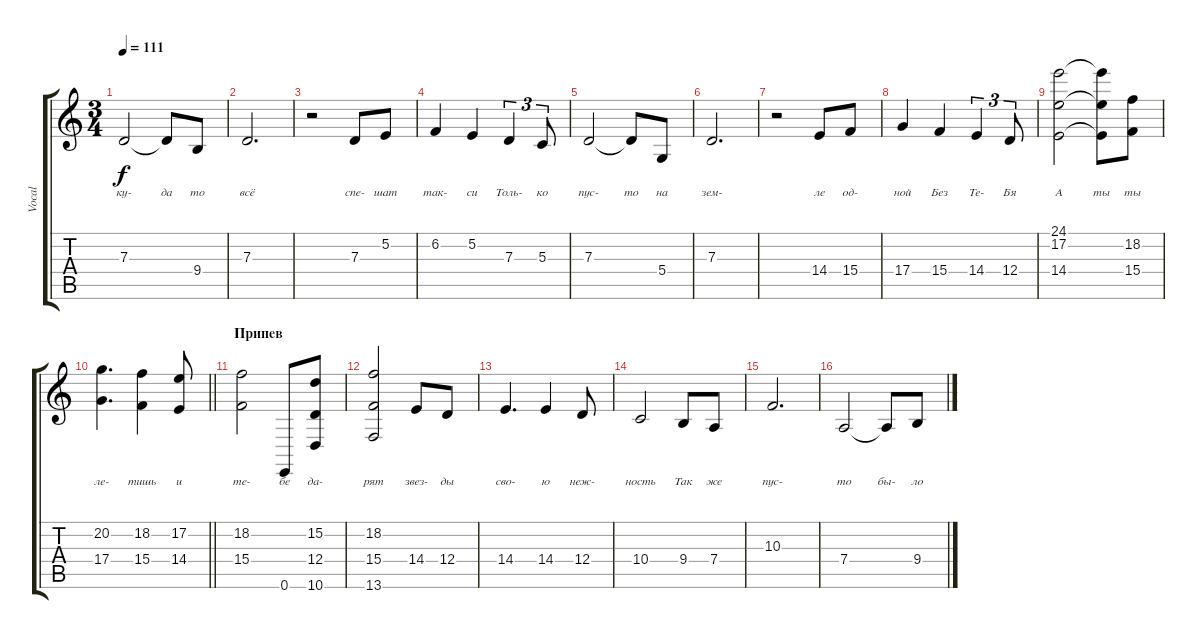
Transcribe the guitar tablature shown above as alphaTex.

\track ("Vocal" "Vocal") {instrument electricgrandpiano}
\staff {score tabs}
\tuning (E4 B3 G3 D3 A2 E2) {hide}
\ts (3 4)
\tempo 111
\clef g2
\ks c
7.3.2{lyrics (0 "ку-") lyrics (1 "") lyrics (2 "") lyrics (3 "") lyrics (4 "") dy f} 7.3{t}.8{lyrics (0 "да") lyrics (1 "") lyrics (2 "") lyrics (3 "") lyrics (4 "")} 9.4.8{lyrics (0 "то") lyrics (1 "") lyrics (2 "") lyrics (3 "") lyrics (4 "")} |
7.3.2{d lyrics (0 "всё") lyrics (1 "") lyrics (2 "") lyrics (3 "") lyrics (4 "")} |
r.2 7.3.8{lyrics (0 "спе-") lyrics (1 "") lyrics (2 "") lyrics (3 "") lyrics (4 "")} 5.2.8{lyrics (0 "шат") lyrics (1 "") lyrics (2 "") lyrics (3 "") lyrics (4 "")} |
6.2.4{lyrics (0 "так-") lyrics (1 "") lyrics (2 "") lyrics (3 "") lyrics (4 "")} 5.2.4{lyrics (0 "си") lyrics (1 "") lyrics (2 "") lyrics (3 "") lyrics (4 "")} 7.3.4{tu (3 2) lyrics (0 "Толь-") lyrics (1 "") lyrics (2 "") lyrics (3 "") lyrics (4 "")} 5.3.8{tu (3 2) lyrics (0 "ко") lyrics (1 "") lyrics (2 "") lyrics (3 "") lyrics (4 "")} |
7.3.2{lyrics (0 "пус-") lyrics (1 "") lyrics (2 "") lyrics (3 "") lyrics (4 "")} 7.3{t}.8{lyrics (0 "то") lyrics (1 "") lyrics (2 "") lyrics (3 "") lyrics (4 "")} 5.4.8{lyrics (0 "на") lyrics (1 "") lyrics (2 "") lyrics (3 "") lyrics (4 "")} |
7.3.2{d lyrics (0 "зем-") lyrics (1 "") lyrics (2 "") lyrics (3 "") lyrics (4 "")} |
r.2 14.4.8{lyrics (0 "ле") lyrics (1 "") lyrics (2 "") lyrics (3 "") lyrics (4 "")} 15.4.8{lyrics (0 "од-") lyrics (1 "") lyrics (2 "") lyrics (3 "") lyrics (4 "")} |
17.4.4{lyrics (0 "ной") lyrics (1 "") lyrics (2 "") lyrics (3 "") lyrics (4 "")} 15.4.4{lyrics (0 "Без") lyrics (1 "") lyrics (2 "") lyrics (3 "") lyrics (4 "")} 14.4.4{tu (3 2) lyrics (0 "Те-") lyrics (1 "") lyrics (2 "") lyrics (3 "") lyrics (4 "")} 12.4.8{tu (3 2) lyrics (0 "Бя") lyrics (1 "") lyrics (2 "") lyrics (3 "") lyrics (4 "")} |
(24.1 17.2 14.4).2{lyrics (0 "А") lyrics (1 "") lyrics (2 "") lyrics (3 "") lyrics (4 "")} (24.1{t} 17.2{t} 14.4{t}).8{lyrics (0 "ты") lyrics (1 "") lyrics (2 "") lyrics (3 "") lyrics (4 "")} (18.2 15.4).8{lyrics (0 "ты") lyrics (1 "") lyrics (2 "") lyrics (3 "") lyrics (4 "")} |
\barLineRight lightlight
(20.2 17.4).4{d lyrics (0 "ле-") lyrics (1 "") lyrics (2 "") lyrics (3 "") lyrics (4 "")} (18.2 15.4).4{lyrics (0 "тишь") lyrics (1 "") lyrics (2 "") lyrics (3 "") lyrics (4 "")} (17.2 14.4).8{lyrics (0 "и") lyrics (1 "") lyrics (2 "") lyrics (3 "") lyrics (4 "")} |
\section ("" "Припев")
(18.2 15.4).2{lyrics (0 "те-") lyrics (1 "") lyrics (2 "") lyrics (3 "") lyrics (4 "")} 0.6.8{lyrics (0 "бе") lyrics (1 "") lyrics (2 "") lyrics (3 "") lyrics (4 "")} (15.2 12.4 10.6).8{lyrics (0 "да-") lyrics (1 "") lyrics (2 "") lyrics (3 "") lyrics (4 "")} |
(18.2 15.4 13.6).2{lyrics (0 "рят") lyrics (1 "") lyrics (2 "") lyrics (3 "") lyrics (4 "")} 14.4.8{lyrics (0 "звез-") lyrics (1 "") lyrics (2 "") lyrics (3 "") lyrics (4 "")} 12.4.8{lyrics (0 "ды") lyrics (1 "") lyrics (2 "") lyrics (3 "") lyrics (4 "")} |
14.4.4{d lyrics (0 "сво-") lyrics (1 "") lyrics (2 "") lyrics (3 "") lyrics (4 "")} 14.4.4{lyrics (0 "ю") lyrics (1 "") lyrics (2 "") lyrics (3 "") lyrics (4 "")} 12.4.8{lyrics (0 "неж-") lyrics (1 "") lyrics (2 "") lyrics (3 "") lyrics (4 "")} |
10.4.2{lyrics (0 "ность") lyrics (1 "") lyrics (2 "") lyrics (3 "") lyrics (4 "")} 9.4.8{lyrics (0 "Так") lyrics (1 "") lyrics (2 "") lyrics (3 "") lyrics (4 "")} 7.4.8{lyrics (0 "же") lyrics (1 "") lyrics (2 "") lyrics (3 "") lyrics (4 "")} |
10.3.2{d lyrics (0 "пус-") lyrics (1 "") lyrics (2 "") lyrics (3 "") lyrics (4 "")} |
7.4.2{lyrics (0 "то") lyrics (1 "") lyrics (2 "") lyrics (3 "") lyrics (4 "")} 7.4{t}.8{lyrics (0 "бы-") lyrics (1 "") lyrics (2 "") lyrics (3 "") lyrics (4 "")} 9.4.8{lyrics (0 "ло") lyrics (1 "") lyrics (2 "") lyrics (3 "") lyrics (4 "")}
